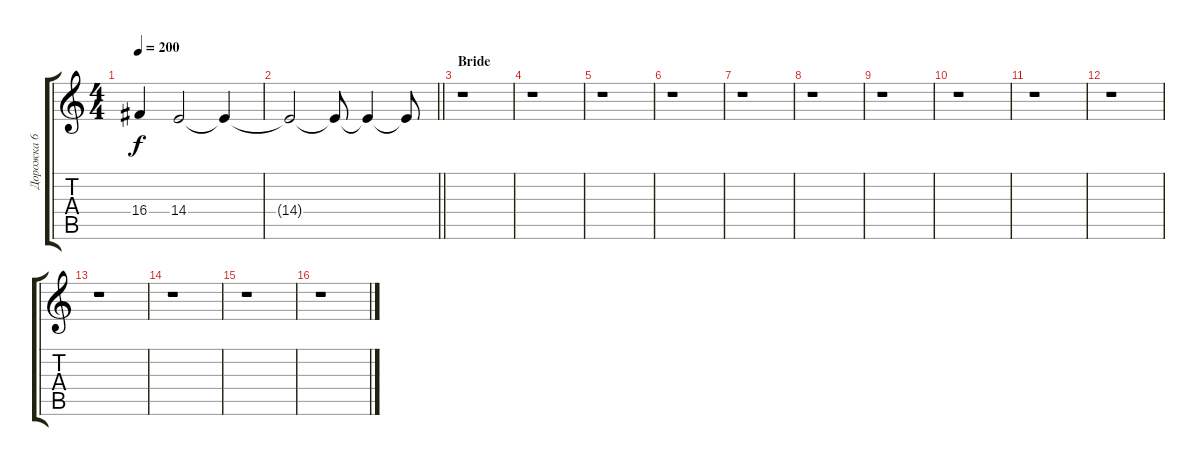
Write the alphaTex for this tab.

\track ("Дорожка 6" "Дорожка 6") {instrument clarinet}
\staff {score tabs}
\tuning (E4 B3 G3 D3 A2 E2) {hide}
\ts (4 4)
\tempo 200
\clef g2
\ks c
16.4.4{dy f} 14.4.2 14.4{t}.4 |
\barLineRight lightlight
14.4{t}.2 14.4{t}.8 14.4{t}.4 14.4{t}.8 |
\section ("" "Bride")
r.1 |
r.1 |
r.1 |
r.1 |
r.1 |
r.1 |
r.1 |
r.1 |
r.1 |
r.1 |
r.1 |
r.1 |
r.1 |
r.1
